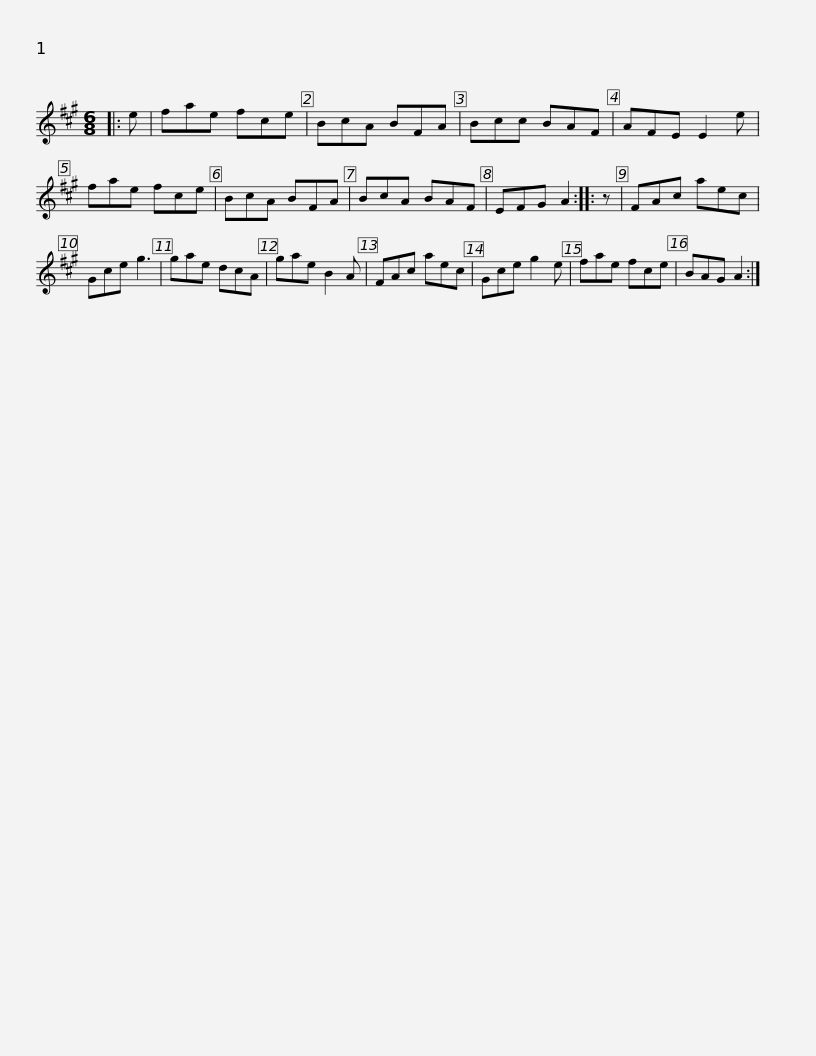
X:1
L:1/8
M:6/8
I:linebreak $
K:A
V:1 treble
V:1
|: e | fae fce | BcA BFA | Bcc BAF | AFE E2 e | %5
 fae fce | BcA BFA | BcA BAF |$ EFG A2 :: z | %10
 FAc aec | Gce g3 | gae dcA | gae B2 A | FAc aec | %15
 Gce g2 e |$ fae fce | BAG A2 :| %18
